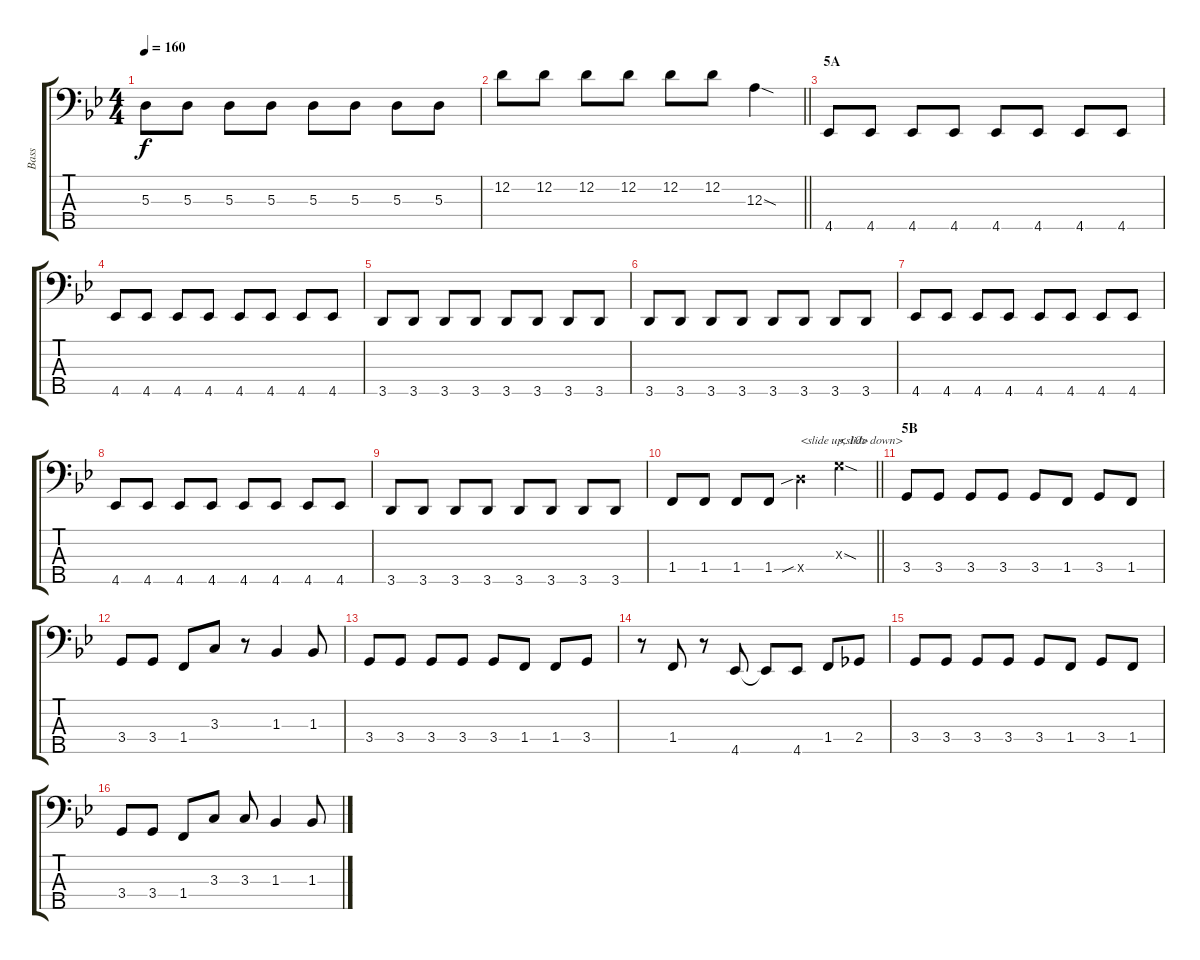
\track ("Bass" "Bass") {instrument electricbassfinger}
\staff {score tabs}
\tuning (G2 D2 A1 E1 B0) {hide}
\ts (4 4)
\tempo 160
\clef f4
\ks bb
5.3.8{dy f} 5.3.8 5.3.8 5.3.8 5.3.8 5.3.8 5.3.8 5.3.8 |
\barLineRight lightlight
12.2.8 12.2.8 12.2.8 12.2.8 12.2.8 12.2.8 12.3{sod}.4 |
\section ("" "5A")
4.5.8 4.5.8 4.5.8 4.5.8 4.5.8 4.5.8 4.5.8 4.5.8 |
4.5.8 4.5.8 4.5.8 4.5.8 4.5.8 4.5.8 4.5.8 4.5.8 |
3.5.8 3.5.8 3.5.8 3.5.8 3.5.8 3.5.8 3.5.8 3.5.8 |
3.5.8 3.5.8 3.5.8 3.5.8 3.5.8 3.5.8 3.5.8 3.5.8 |
4.5.8 4.5.8 4.5.8 4.5.8 4.5.8 4.5.8 4.5.8 4.5.8 |
4.5.8 4.5.8 4.5.8 4.5.8 4.5.8 4.5.8 4.5.8 4.5.8 |
3.5.8 3.5.8 3.5.8 3.5.8 3.5.8 3.5.8 3.5.8 3.5.8 |
\barLineRight lightlight
1.4.8 1.4.8 1.4.8 1.4.8 10.4{sib x}.4{txt "<slide up, 10>"} 10.3{sod x}.4{txt "<slide down>"} |
\section ("" "5B")
3.4.8 3.4.8 3.4.8 3.4.8 3.4.8 1.4.8 3.4.8 1.4.8 |
3.4.8 3.4.8 1.4.8 3.3.8 r.8 1.3.4 1.3.8 |
3.4.8 3.4.8 3.4.8 3.4.8 3.4.8 1.4.8 1.4.8 3.4.8 |
r.8 1.4.8 r.8 4.5.8 4.5{t}.8 4.5.8 1.4.8 2.4.8 |
3.4.8 3.4.8 3.4.8 3.4.8 3.4.8 1.4.8 3.4.8 1.4.8 |
3.4.8 3.4.8 1.4.8 3.3.8 3.3.8 1.3.4 1.3.8
